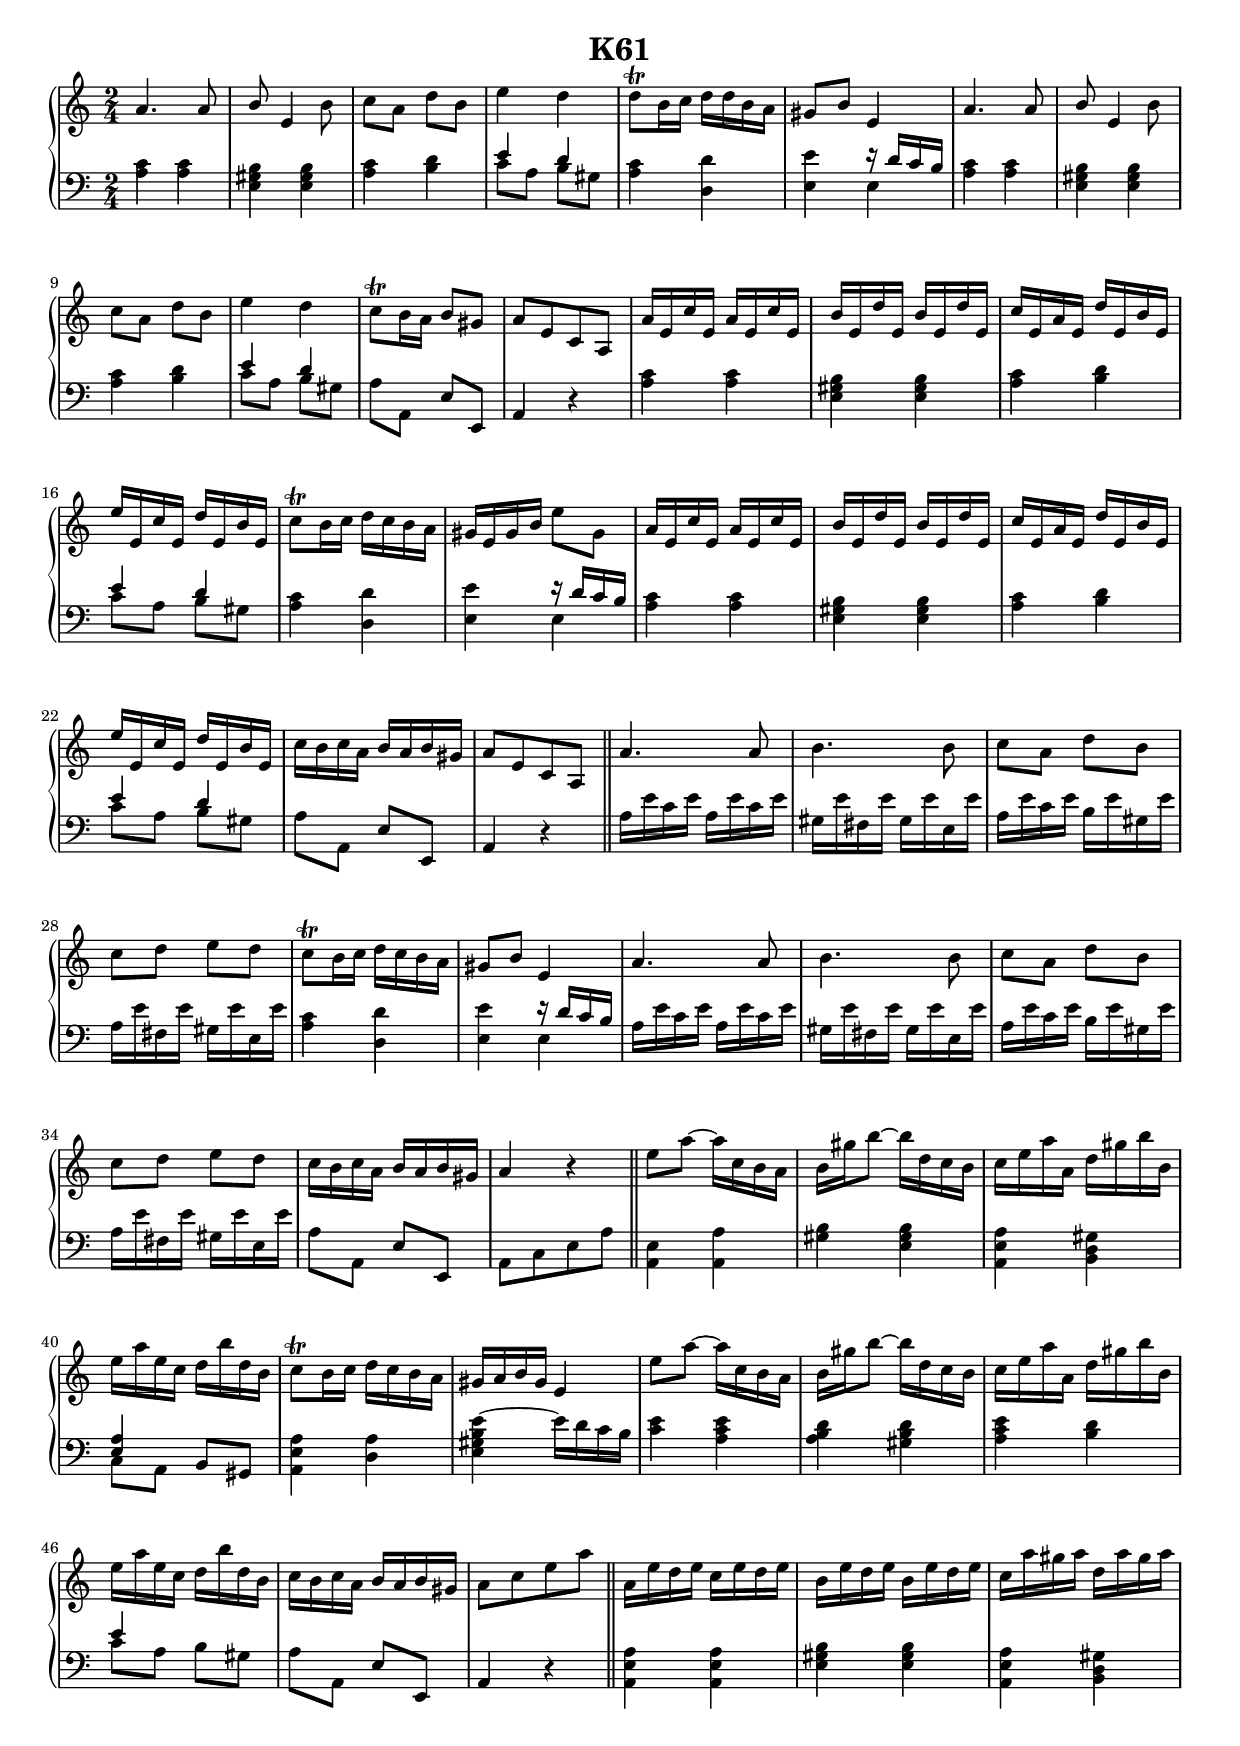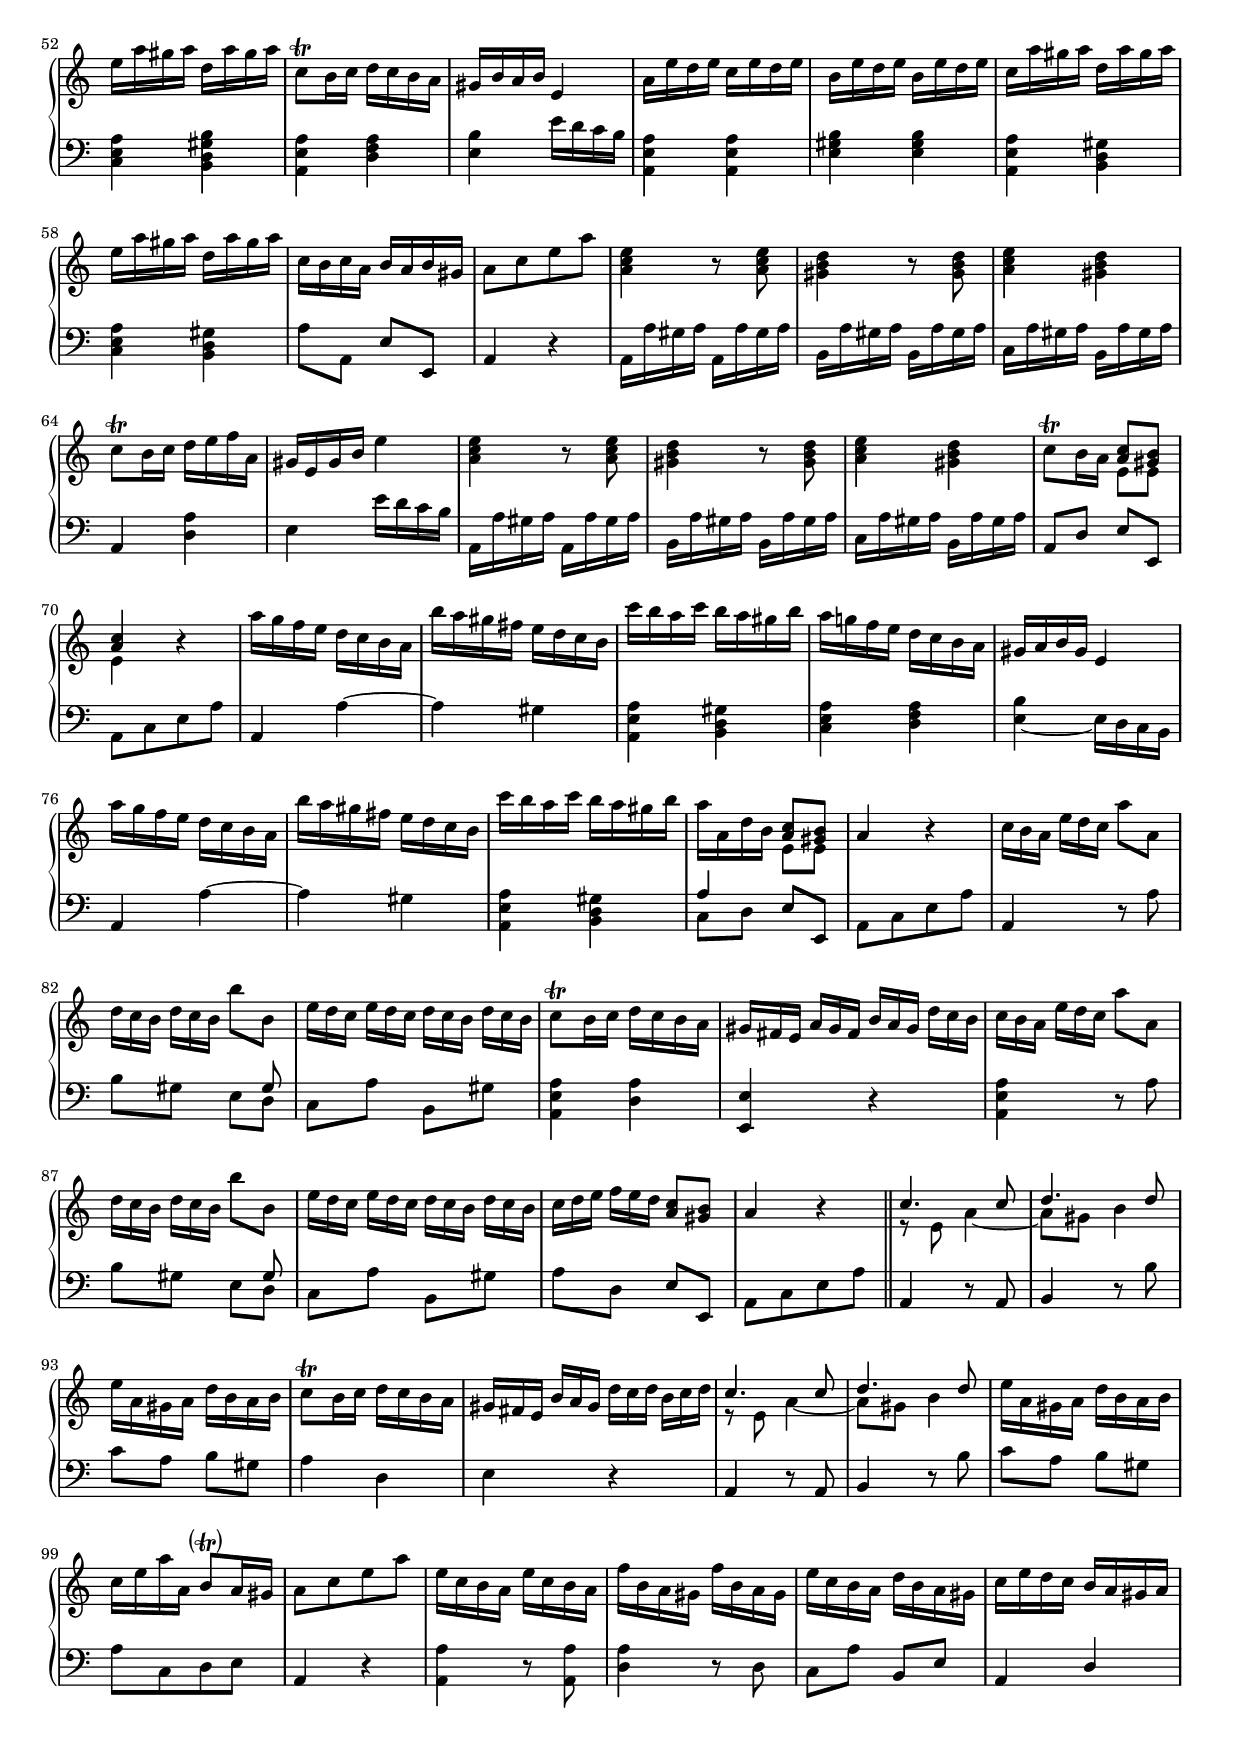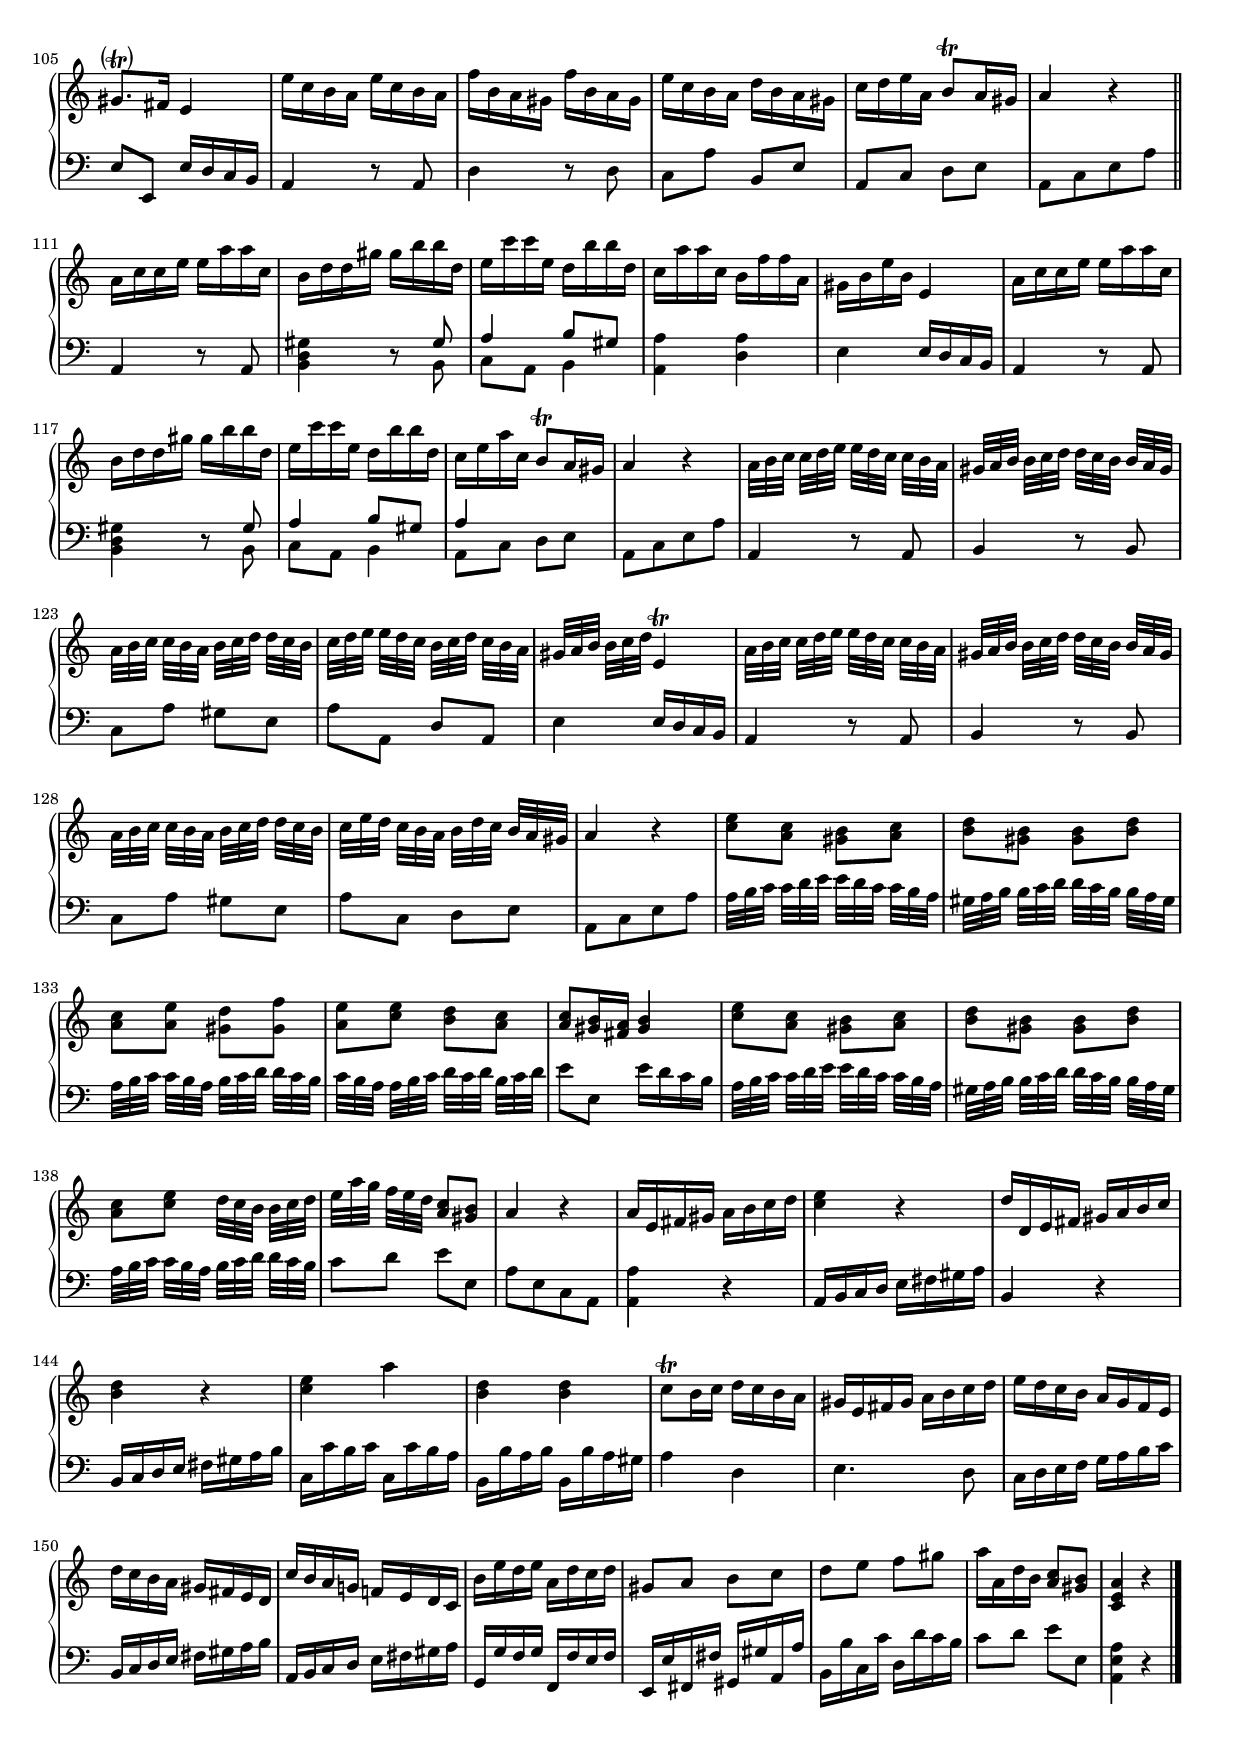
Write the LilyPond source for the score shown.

\version "2.18.2"

#(set-global-staff-size 17.3)

\paper {
  #(set-paper-size "a4")
  print-page-number = ##f
  between-system-padding = #0.1
  between-system-space = #0.1
  ragged-last-bottom = ##f
  ragged-bottom = ##f
}

breaks = {}

\version "2.18.2"

su = \stemUp
sd = \stemDown
sn = \stemNeutral
tu = \tieUp
td = \tieDown
tn = \tieNeutral
cstr = \change Staff = "right"
cstl = \change Staff = "left"

\header {
  title = "K61"
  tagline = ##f
}

global = {
  \key a \minor
  \time 2/4
  \override ParenthesesItem #'font-size = #+2
}

right = \relative c'' {
  \global
 
  \repeat unfold 2 {
    a4. a8 
    \once \su b e,4 b'8
    c a d b
    e4 d
  } \alternative {
    { d8-\trill b16 c d d b a
      gis8 b e,4 }
    { c'8-\trill b16 a b8 gis
      a[ e c a] }
  }
  
  \repeat unfold 2 {
    a'16 e c' e, a e c' e, 
    b' e, d' e, b' e, d' e, 
    c' e, a e d' e, b' e, 
    e' e, c' e, d' e, b' e,
  } \alternative {
    { c'8-\trill b16 c d c b a
      gis e gis b e8 gis, }
    { c16 b c a b a b gis
      a8[ e c a] }
  } \bar "||"
  
  \repeat unfold 2 {
    a'4. a8
    b4. b8
    c a d b
    c d e d
  } \alternative {
    { c8-\trill b16 c d c b a
      gis8 b e,4 }
    { c'16  b c a b a b gis 
      a4 r }
  } \bar "||"
  
  \repeat unfold 2 {
    e'8 a ~ a16 c, b a
    b gis' b8 ~ b16 d, c b
    c e a a, d gis b b,
    e a e c d b' d, b
  } \alternative {
    { c8-\trill b16 c d c b a
      gis a b gis e4 }
    { c'16 b c a b a b gis
      a8[ c e a] }
  } \bar "||"
  
  \repeat unfold 2 {
    a,16 e' d e c e d e
    b e d e b e d e
    c a' gis a d, a' gis a
    e a gis a d, a' gis a
  } \alternative {
    { c,8-\trill b16 c d c b a
      gis b a b e,4 }
    { c'16 b c a b a b gis
      a8[ c e a] }
  }

  \repeat unfold 2 {
    <a, c e>4 r8 q
    <gis b d>4 r8 q
    <a c e>4 <gis b d>
    c8-\trill b16 
  } \alternative {
    { c d e f a,
      gis e gis b e4 }
    { a,16 <<{ <a c>8 <gis b> <a c>4 } 
        \\ { e8 e e4 }>> r4 }
  }
  
  \repeat unfold 2 {
    a'16 g f e d c b a
    b' a gis fis e d c b
    c'b a c b a gis b
  } \alternative {
    { a g! f e d c b a
      gis a b gis e4 }
    { a'16 a, d b <<{ <a c>8 <gis b> } \\ { e8 e }>>
      a4 r }
  }
  
  \repeat unfold 2 {
    c16*2/3[ b a] e'[ d c] a'8 a,
    d16*2/3[ c b] d c b b'8 b,
    e16*2/3[ d c] e[ d c] d[ c b] d[ c b]
  } \alternative {
    { c8-\trill b16 c d c b a
      gis16*2/3[ fis e] a[ gis fis] b[ a gis] d'[ c b] }
    { c[ d e] f[ e d] <a c>8 <gis b>
      a4 r }
  } \bar "||"
  
  \repeat unfold 2 {
    <<{ c4. c8 d4. d8 } \\ { r8 e, a4 ~ a8 gis b4 }>>
    e16 a, gis a d b a b
  } \alternative {
    { c8-\trill b16 c d c b a
      gis16*2/3[ fis e] b'[ a gis] d'[ c d] b[ c d] }
    { c16 e a a, b8-\parenthesize-\trill a16 gis
      a8[ c e a] }
  }
  
  \repeat unfold 2 { \sd 
    \repeat unfold 2 { e16 c b a }
    \repeat unfold 2 { f' b, a gis }
    e' c b a d b a gis \sn
  } \alternative {
    { c e d c b a gis a
      gis8.-\parenthesize-\trill fis16 e4 }
    { c'16 d e a, b8-\trill a16 gis
      a4 r }
  } \bar "||"
  
  \repeat unfold 2 {
    a16 c c e e a a c,
    b d d gis gis b b d,
    e c' c e, d b' b d,
  } \alternative {
    { c a' a c, b f' f a,
      gis b e b e,4 }
    { c'16 e a c, b8-\trill a16 gis
      a4 r }
  }
  
  \repeat unfold 2 { 
    a32*4/3[ b c] c[ d e] e[ d c] c[ b a]
    gis[ a b] b[ c d] d[ c b] b[ a gis]
    a[ b c] c[ b a] b[ c d] d[ c b]
  } \alternative {
    { c[ d e] e[ d c] b[ c d] c[ b a]
      gis[ a b] b[ c d] e,4-\trill }
    { c'32*4/3[ e d] c[ b a] b[ d c] b[ a gis]
      a4 r }
  }
  
  \repeat unfold 2 {
    \sd <c e>8 <a c> <gis b> <a c>
    <b d> <gis b> q <b d>
    <a c> \sn
  } \alternative {
    { <a e'> <gis d'> <gis f'>
      <a e'> <c e> <b d> <a c>
      q <gis b>16 <fis a> <gis b>4 }
    { <c e>8 d32*4/3[ c b] b[ c d]
      e[ a g] f[ e d] <a c>8 <gis b>
      a4 r }
  }
  
  a16 e fis gis a b c d
  <c e>4 r
  d16 d, e fis gis a b c
  <b d>4 r
  <c e>4 a'4
  <b, d> q
  
  c8-\trill b16 c d c b a
  gis e fis gis a b c d
  e d c b a g f e
  d' c b a gis fis e d
  c' b a g! f! e d c
  
  b' e d e a, d c d
  gis,8 a b c
  d e f gis
  a16 a, d b <a c>8 <gis b>
  <c, e a>4 r \bar "|."
}
 
left = \relative c' {
  \global

  \repeat unfold 2 {
    \repeat unfold 2 {
      <a c>4 q
      <e gis b> q
      <a c> <b d>
      <<{ e4 d } \\ { c8 a b gis }>>
    } \alternative {
      { <a c>4 <d, d'>
        <e e'> <<{ r16 d' c b } \\ { e,4 }>> }
      { a8 a, e' e,
        a4 r }
    }
  }
  
  \repeat unfold 2 {
    a'16 e' c e a, e' c e
    gis, e' fis, e' gis, e' e, e'
    a, e' c e b e gis, e'
    a, e' fis, e' gis, e' e, e'
  } \alternative {
    { <a, c>4 <d, d'>
      <e e'> <<{ r16 d' c b } \\ { e,4 }>> }
    { a8 a, e' e,
      a[ c e a] }
  } \bar "||"
  
  \once \sd <a, e'>4 <a a'>
  <gis' b> <e gis b>
  <a, e' a> <b d gis>
  <<{ <e a>4 } \\ { c8 a }>> b gis
  <a e' a>4 <d a'>
  < e gis b e> ~ e'16 d c b
  
  <c e>4 <a c e>
  <a b d> <gis b d>
  <a c e> <b d>
  <<{ e4 } \\ { c8 a }>> b gis
  a a, e' e,
  a4 r \bar "||"
   
  \repeat unfold 2 {
    <a e' a>4 q
    <e' gis b> q
    <a, e' a> <b d gis>
    <c e a>
  } \alternative {
    { <b d gis b>
      <a e' a> <d f a>
      <e b'> e'16 d c b }
    { <b, d gis>4
      a'8 a, e' e,
      a4 r }
  }
  
  \repeat unfold 2 {
    \repeat unfold 2 { a16 a' gis a }
    \repeat unfold 2 { b, a' gis a }
    c, a' gis a b, a' gis a
  } \alternative {
    { a,4 <d a'>
      e e'16 d c b }
    { a,8 d e e,
      a8[ c e a] }
  }
  
  \repeat unfold 2 {
    a,4 a' ~
    a gis 
    <a, e' a> <b d gis>
  } \alternative {
    { <c e a> <d f a>
      \once \td <e b'> ~ \sd e16 d c b \sn }
    { <<{ a'4 } \\ { c,8 d }>> e e,
      a[ c e a] }
  }
  
  a,4 \repeat unfold 2 {
    r8 a'
    b gis <<{ s gis } \\ { e d }>> 
    c a' b, gis'
  } \alternative {
    { <a, e' a>4 <d a'>
      <e, e'> r <a e' a>4 }
    { a'8 d, e e,
      a[ c e a] }
  }
  
  \repeat unfold 2 {
    a,4 r8 a
    b4 r8 b'
    c a b gis
  } \alternative {
    { a4 d, e r }
    { a8[ c, d e] a,4 r }
  }
  
  <a a'>4 r8 q
  <d a'>4 r8 d 
  c a' b, e
  a,4 \once \su d
  e8 e, e'16 d c b
  
  a4 r8 a
  d4 r8 d
  c a' b, e
  a, c d e
  a,[ c e a] \bar "||"
  
  \repeat unfold 2 {
    a,4 r8 a
    <b d gis>4 r8 
    <<{ gis'8 a4 b8 gis } \\ { b, c a b4 }>>
  } \alternative {
    { <a a'>4 <d a'>
      e e16 d c b }
    { <<{ a'4 } \\ { a,8 c d e }>>
      a,8[ c e a] }
  }
  
  \repeat unfold 2 {
    a,4 r8 a
    b4 r8 b
    c a' gis e
  } \alternative {
    { a a, d a 
      e '4 e16 d c b }
    { a'8 c, d e
      a,[ c e a] }
  }
  
  \repeat unfold 2 {
    a32*4/3[ b c] c[ d e] e[ d c] c[ b a]
    gis[ a b] b[ c d] d[ c b] b[ a gis]
    a[ b c] c[ b a] b[ c d] d[ c b]
  } \alternative {
    { c[ b a] a[ b c] d[ c d] b[ c d]
      e8 e, e'16 d c b }
    { c8 d e e,
      a[ e c a] }
  }
  
  <a a'> 4 r
  a16 b c d e fis gis a
  b,4 r
  b16 c d e fis gis a b
  c, c' b c c, c' b a
  b, b' a b b, b' a gis
  
  a4 d, e4. d8
  c16 d e f g a b c
  b, c d e fis gis a b
  a, b c d e fis gis a
  
  \su g, g' f g f, f' e f
  e, e' fis, fis' gis, gis' a, a'
  \sd b, b' c, c' d, d' c b
  c8 d e e,
  <a, e' a>4 r \bar "|."
}

\score {
  \new PianoStaff <<
    \new Staff = "right" {
      << 
        \breaks
        \right
      >>
    }
    \new Staff = "left" { 
      <<
        \breaks
        \clef bass \left 
      >>
    }
  >>
  \layout { indent = 0 }
}
